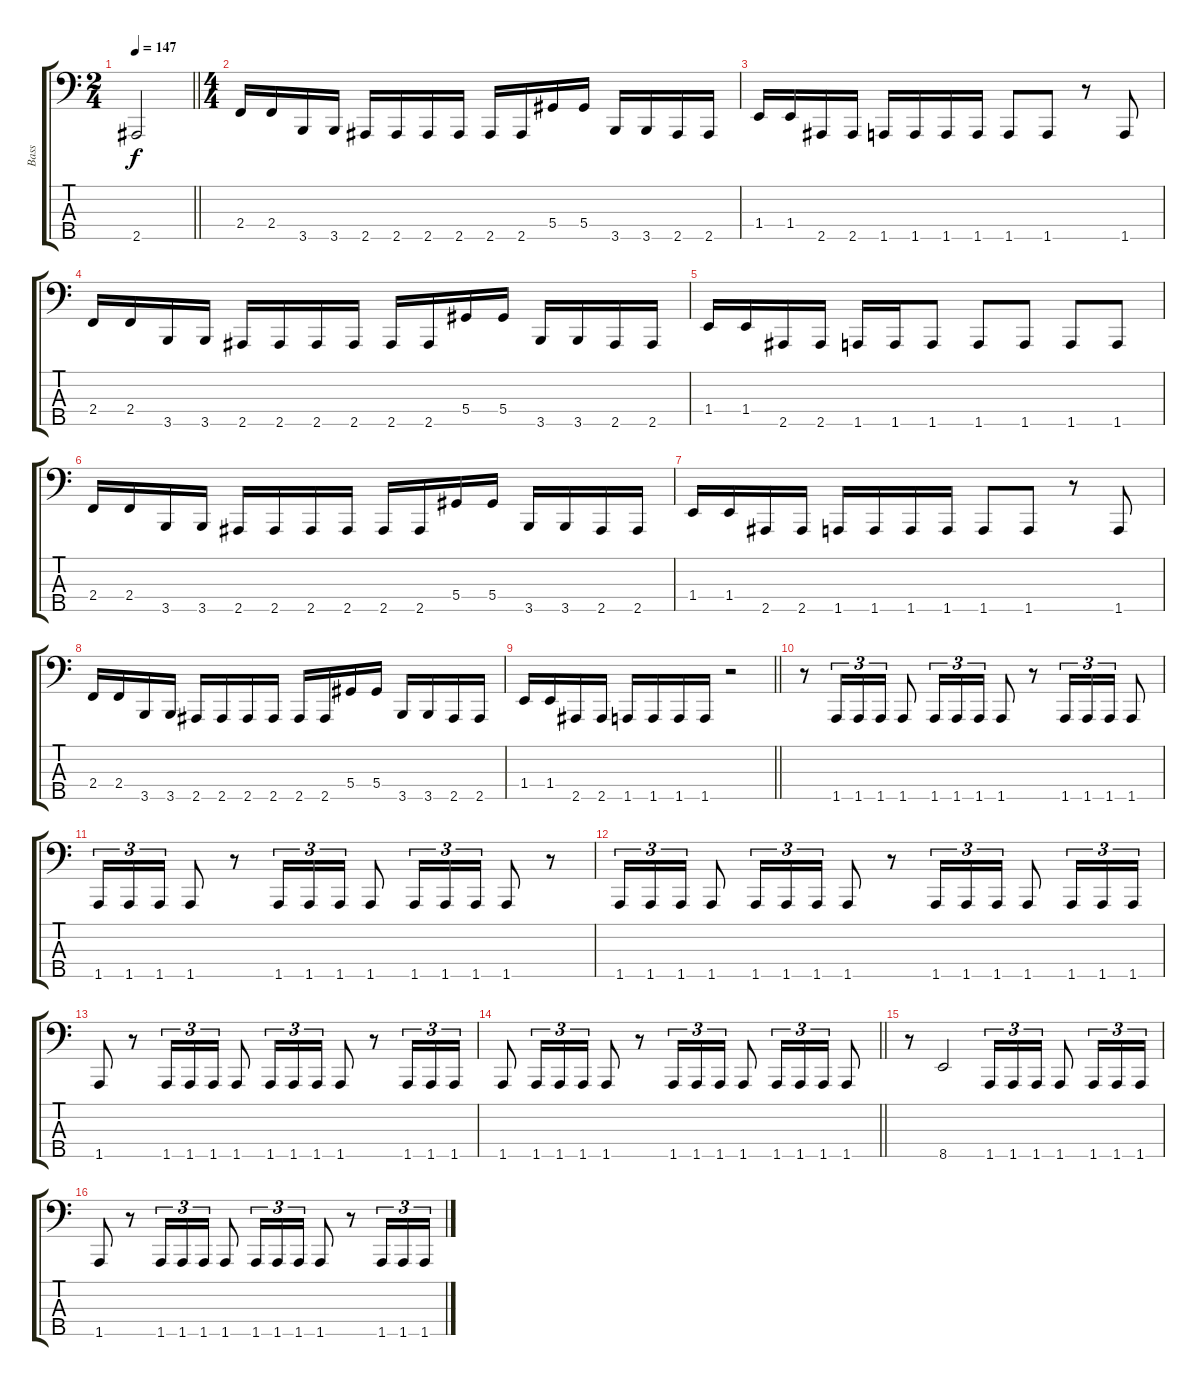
\track ("Bass" "Bass") {instrument electricbasspick}
\staff {score tabs}
\tuning (Gb2 Db2 Ab1 Eb1 Ab0) {hide}
\ts (2 4)
\tempo 147
\clef f4
\barLineRight lightlight
\ks c
2.5{t}.2{dy f} |
\ts (4 4)
\section ("" "")
2.4.16 2.4.16 3.5.16 3.5.16 2.5.16 2.5.16 2.5.16 2.5.16 2.5.16 2.5.16 5.4.16 5.4.16 3.5.16 3.5.16 2.5.16 2.5.16 |
1.4.16 1.4.16 2.5.16 2.5.16 1.5.16 1.5.16 1.5.16 1.5.16 1.5.8 1.5.8 r.8 1.5.8 |
2.4.16 2.4.16 3.5.16 3.5.16 2.5.16 2.5.16 2.5.16 2.5.16 2.5.16 2.5.16 5.4.16 5.4.16 3.5.16 3.5.16 2.5.16 2.5.16 |
1.4.16 1.4.16 2.5.16 2.5.16 1.5.16 1.5.16 1.5.8 1.5.8 1.5.8 1.5.8 1.5.8 |
2.4.16 2.4.16 3.5.16 3.5.16 2.5.16 2.5.16 2.5.16 2.5.16 2.5.16 2.5.16 5.4.16 5.4.16 3.5.16 3.5.16 2.5.16 2.5.16 |
1.4.16 1.4.16 2.5.16 2.5.16 1.5.16 1.5.16 1.5.16 1.5.16 1.5.8 1.5.8 r.8 1.5.8 |
2.4.16 2.4.16 3.5.16 3.5.16 2.5.16 2.5.16 2.5.16 2.5.16 2.5.16 2.5.16 5.4.16 5.4.16 3.5.16 3.5.16 2.5.16 2.5.16 |
\barLineRight lightlight
1.4.16 1.4.16 2.5.16 2.5.16 1.5.16 1.5.16 1.5.16 1.5.16 r.2 |
\section ("" "")
r.8 1.5.16{tu (3 2)} 1.5.16{tu (3 2)} 1.5.16{tu (3 2)} 1.5.8 1.5.16{tu (3 2)} 1.5.16{tu (3 2)} 1.5.16{tu (3 2)} 1.5.8 r.8 1.5.16{tu (3 2)} 1.5.16{tu (3 2)} 1.5.16{tu (3 2)} 1.5.8 |
1.5.16{tu (3 2)} 1.5.16{tu (3 2)} 1.5.16{tu (3 2)} 1.5.8 r.8 1.5.16{tu (3 2)} 1.5.16{tu (3 2)} 1.5.16{tu (3 2)} 1.5.8 1.5.16{tu (3 2)} 1.5.16{tu (3 2)} 1.5.16{tu (3 2)} 1.5.8 r.8 |
1.5.16{tu (3 2)} 1.5.16{tu (3 2)} 1.5.16{tu (3 2)} 1.5.8 1.5.16{tu (3 2)} 1.5.16{tu (3 2)} 1.5.16{tu (3 2)} 1.5.8 r.8 1.5.16{tu (3 2)} 1.5.16{tu (3 2)} 1.5.16{tu (3 2)} 1.5.8 1.5.16{tu (3 2)} 1.5.16{tu (3 2)} 1.5.16{tu (3 2)} |
1.5.8 r.8 1.5.16{tu (3 2)} 1.5.16{tu (3 2)} 1.5.16{tu (3 2)} 1.5.8 1.5.16{tu (3 2)} 1.5.16{tu (3 2)} 1.5.16{tu (3 2)} 1.5.8 r.8 1.5.16{tu (3 2)} 1.5.16{tu (3 2)} 1.5.16{tu (3 2)} |
\barLineRight lightlight
1.5.8 1.5.16{tu (3 2)} 1.5.16{tu (3 2)} 1.5.16{tu (3 2)} 1.5.8 r.8 1.5.16{tu (3 2)} 1.5.16{tu (3 2)} 1.5.16{tu (3 2)} 1.5.8 1.5.16{tu (3 2)} 1.5.16{tu (3 2)} 1.5.16{tu (3 2)} 1.5.8 |
\section ("" "")
r.8 8.5.2 1.5.16{tu (3 2)} 1.5.16{tu (3 2)} 1.5.16{tu (3 2)} 1.5.8 1.5.16{tu (3 2)} 1.5.16{tu (3 2)} 1.5.16{tu (3 2)} |
1.5.8 r.8 1.5.16{tu (3 2)} 1.5.16{tu (3 2)} 1.5.16{tu (3 2)} 1.5.8 1.5.16{tu (3 2)} 1.5.16{tu (3 2)} 1.5.16{tu (3 2)} 1.5.8 r.8 1.5.16{tu (3 2)} 1.5.16{tu (3 2)} 1.5.16{tu (3 2)}
